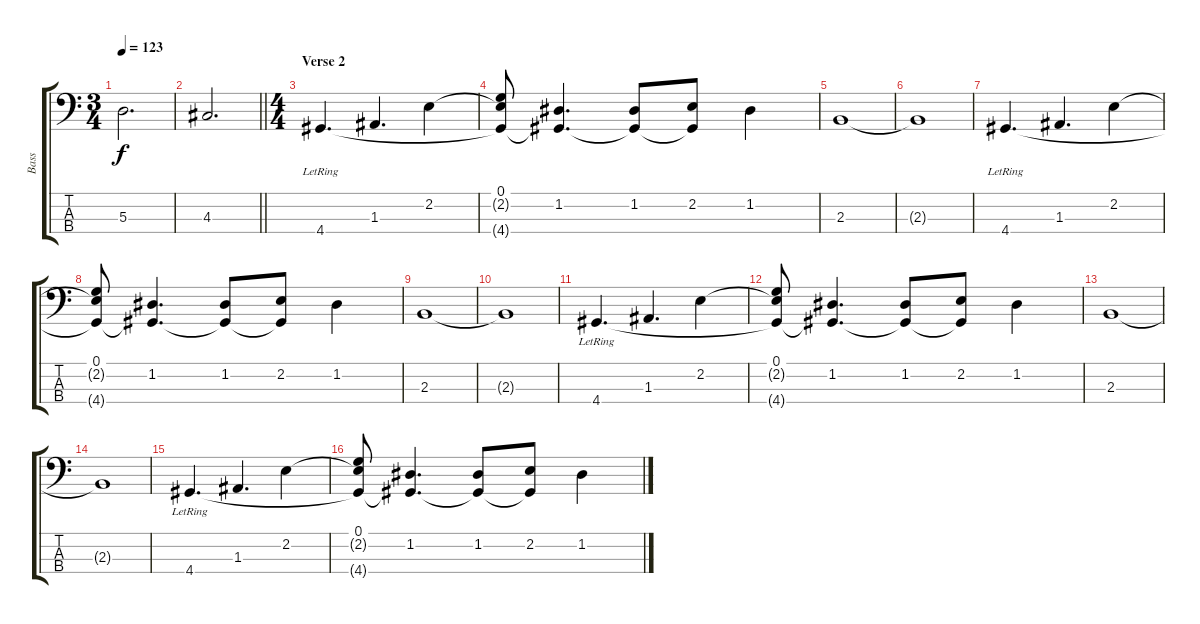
\track ("Bass" "Bass") {instrument electricbassfinger}
\staff {score tabs}
\tuning (G2 D2 A1 E1) {hide}
\ts (3 4)
\tempo 123
\clef f4
\ks c
5.3.2{d dy f} |
\barLineRight lightlight
4.3.2{d} |
\ts (4 4)
\section ("" "Verse 2")
4.4{lr}.4{d} 1.3.4{d} 2.2.4 |
(0.1 2.2{t} 4.4{t}).8 (1.2 4.4{t}).4{d} (1.2 4.4{t}).8 (2.2 4.4{t}).8 1.2.4 |
2.3.1 |
2.3{t}.1 |
4.4{lr}.4{d} 1.3.4{d} 2.2.4 |
(0.1 2.2{t} 4.4{t}).8 (1.2 4.4{t}).4{d} (1.2 4.4{t}).8 (2.2 4.4{t}).8 1.2.4 |
2.3.1 |
2.3{t}.1 |
4.4{lr}.4{d} 1.3.4{d} 2.2.4 |
(0.1 2.2{t} 4.4{t}).8 (1.2 4.4{t}).4{d} (1.2 4.4{t}).8 (2.2 4.4{t}).8 1.2.4 |
2.3.1 |
2.3{t}.1 |
4.4{lr}.4{d} 1.3.4{d} 2.2.4 |
(0.1 2.2{t} 4.4{t}).8 (1.2 4.4{t}).4{d} (1.2 4.4{t}).8 (2.2 4.4{t}).8 1.2.4
